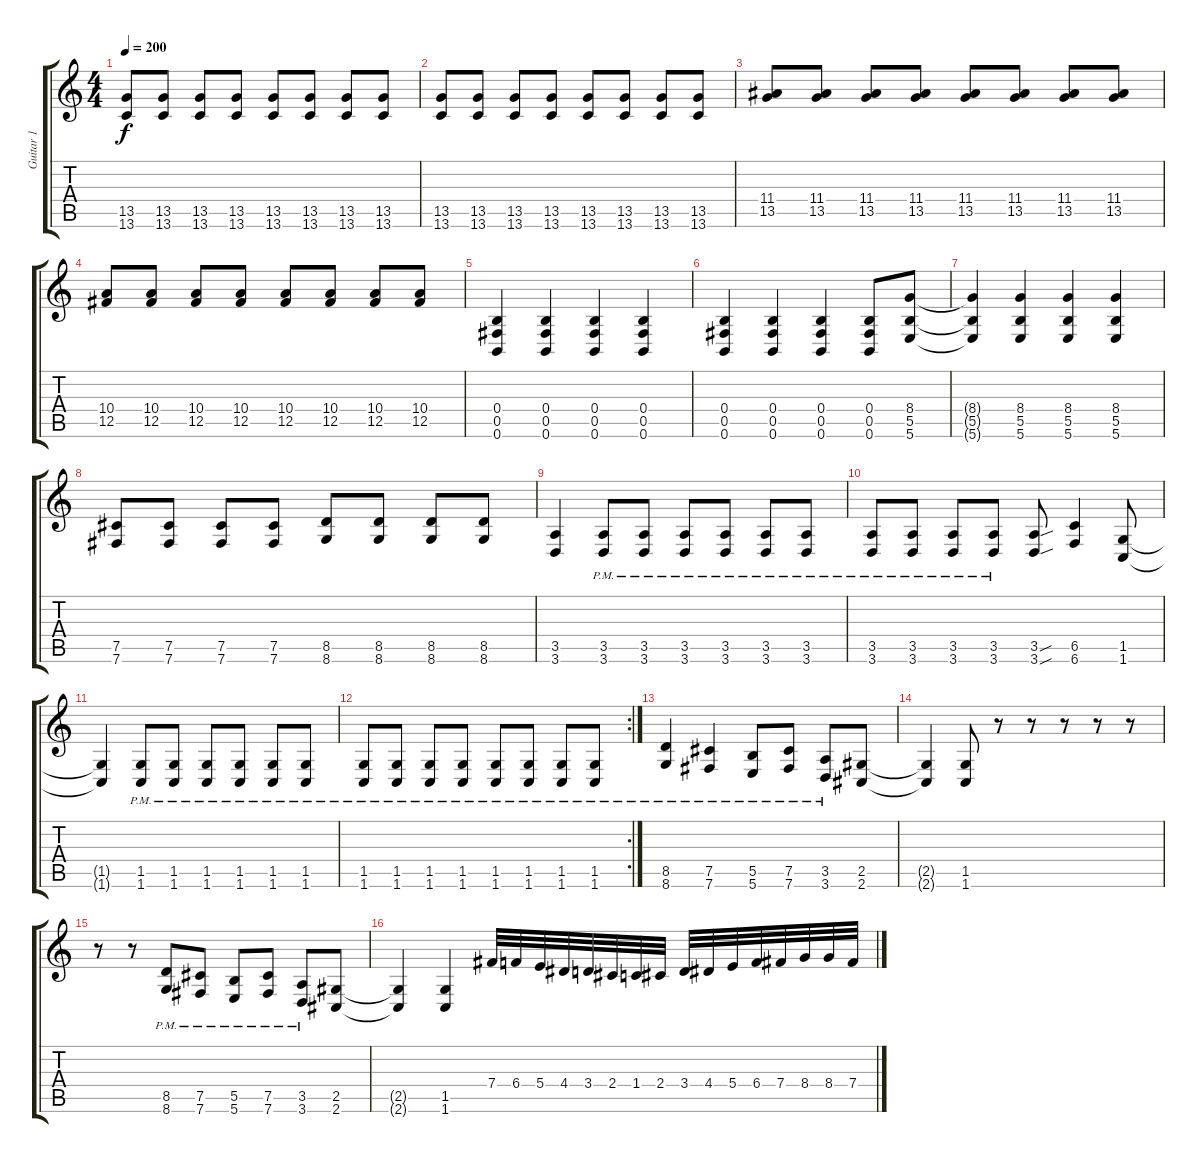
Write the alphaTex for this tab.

\track ("Guitar 1" "Guitar 1") {instrument overdrivenguitar}
\staff {score tabs}
\tuning (Db4 Ab3 E3 B2 Gb2 B1) {hide}
\ts (4 4)
\tempo 200
\clef g2
\ks c
(13.5 13.6).8{dy f} (13.5 13.6).8 (13.5 13.6).8 (13.5 13.6).8 (13.5 13.6).8 (13.5 13.6).8 (13.5 13.6).8 (13.5 13.6).8 |
(13.5 13.6).8 (13.5 13.6).8 (13.5 13.6).8 (13.5 13.6).8 (13.5 13.6).8 (13.5 13.6).8 (13.5 13.6).8 (13.5 13.6).8 |
(11.4 13.5).8 (11.4 13.5).8 (11.4 13.5).8 (11.4 13.5).8 (11.4 13.5).8 (11.4 13.5).8 (11.4 13.5).8 (11.4 13.5).8 |
(10.4 12.5).8 (10.4 12.5).8 (10.4 12.5).8 (10.4 12.5).8 (10.4 12.5).8 (10.4 12.5).8 (10.4 12.5).8 (10.4 12.5).8 |
(0.4 0.5 0.6).4 (0.4 0.5 0.6).4 (0.4 0.5 0.6).4 (0.4 0.5 0.6).4 |
(0.4 0.5 0.6).4 (0.4 0.5 0.6).4 (0.4 0.5 0.6).4 (0.4 0.5 0.6).8 (8.4 5.5 5.6).8 |
(8.4{t} 5.5{t} 5.6{t}).4 (8.4 5.5 5.6).4 (8.4 5.5 5.6).4 (8.4 5.5 5.6).4 |
(7.5 7.6).8 (7.5 7.6).8 (7.5 7.6).8 (7.5 7.6).8 (8.5 8.6).8 (8.5 8.6).8 (8.5 8.6).8 (8.5 8.6).8 |
(3.5 3.6).4 (3.5{pm} 3.6{pm}).8 (3.5{pm} 3.6{pm}).8 (3.5{pm} 3.6{pm}).8 (3.5{pm} 3.6{pm}).8 (3.5{pm} 3.6{pm}).8 (3.5{pm} 3.6{pm}).8 |
(3.5{pm} 3.6{pm}).8 (3.5{pm} 3.6{pm}).8 (3.5{pm} 3.6{pm}).8 (3.5{pm} 3.6{pm}).8 (3.5{sou} 3.6{sou}).8 (6.5 6.6).4 (1.5 1.6).8 |
(1.5{t} 1.6{t}).4 (1.5{pm} 1.6{pm}).8 (1.5{pm} 1.6{pm}).8 (1.5{pm} 1.6{pm}).8 (1.5{pm} 1.6{pm}).8 (1.5{pm} 1.6{pm}).8 (1.5{pm} 1.6{pm}).8 |
\rc 2
(1.5{pm} 1.6{pm}).8 (1.5{pm} 1.6{pm}).8 (1.5{pm} 1.6{pm}).8 (1.5{pm} 1.6{pm}).8 (1.5{pm} 1.6{pm}).8 (1.5{pm} 1.6{pm}).8 (1.5{pm} 1.6{pm}).8 (1.5{pm} 1.6{pm}).8 |
(8.5{pm} 8.6{pm}).4 (7.5{pm} 7.6{pm}).4 (5.5{pm} 5.6{pm}).8 (7.5{pm} 7.6{pm}).8 (3.5{pm} 3.6{pm}).8 (2.5 2.6).8 |
(2.5{t} 2.6{t}).4 (1.5 1.6).8 r.8 r.8 r.8 r.8 r.8 |
r.8 r.8 (8.5{pm} 8.6{pm}).8 (7.5{pm} 7.6{pm}).8 (5.5{pm} 5.6{pm}).8 (7.5{pm} 7.6{pm}).8 (3.5{pm} 3.6{pm}).8 (2.5 2.6).8 |
(2.5{t} 2.6{t}).4 (1.5 1.6).4 7.4.32 6.4.32 5.4.32 4.4.32 3.4.32 2.4.32 1.4.32 2.4.32 3.4.32 4.4.32 5.4.32 6.4.32 7.4.32 8.4.32 8.4.32 7.4.32
